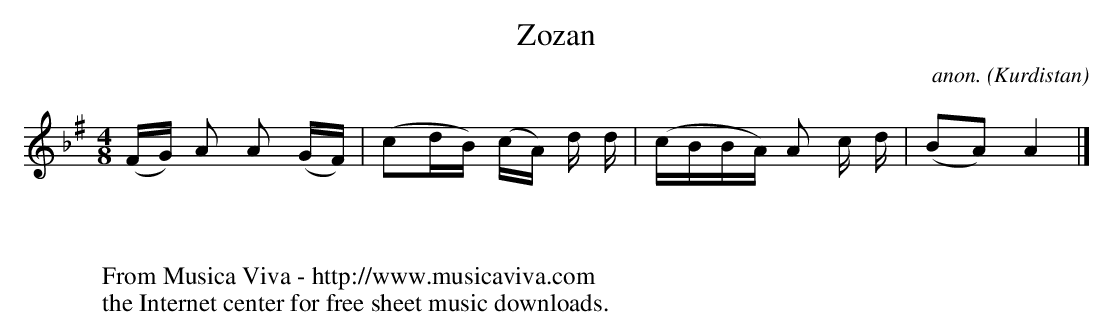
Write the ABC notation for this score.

X:1
T:Zozan
C:anon.
O:Kurdistan
M:4/8
L:1/16
K:A Phrygian ^f
(FG) A2 A2 (GF)|(c2dB) (cA) d d|(cBBA) A2 c d|(B2A2) A4|]
W:
W:
W:  From Musica Viva - http://www.musicaviva.com
W:  the Internet center for free sheet music downloads.
